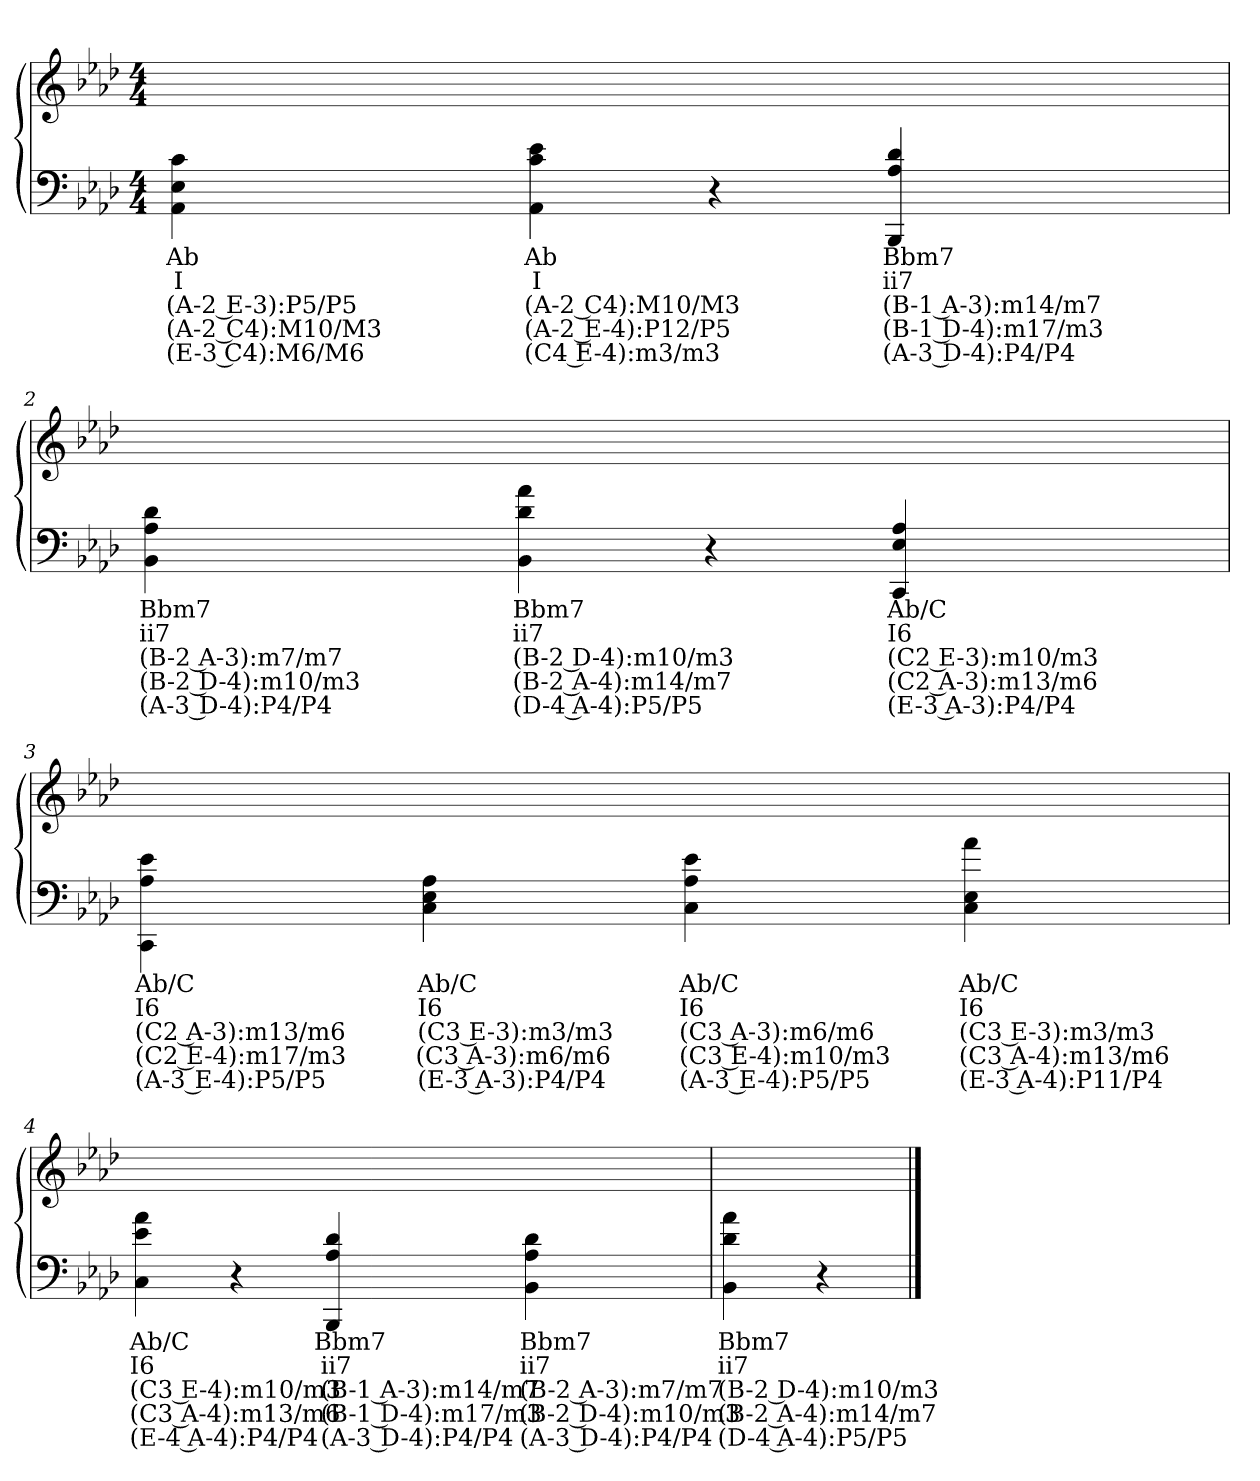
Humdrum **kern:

**kern	**text	**text	**text	**text	**text	**kern
*part2	*part2	*part2	*part2	*part2	*part2	*part1
*staff2	*staff2	*staff2	*staff2	*staff2	*staff2	*staff1
*clefF4	*	*	*	*	*	*clefG2
*k[b-e-a-d-]	*	*	*	*	*	*k[b-e-a-d-]
*A-:	*	*	*	*	*	*A-:
*M4/4	*	*	*	*	*	*M4/4
*MM60	*	*	*	*	*	*MM60
=1	=1	=1	=1	=1	=1	=1
4AA- 4E- 4c	Ab	I	(A-2 E-3):P5/P5	(A-2 C4):M10/M3	(E-3 C4):M6/M6	1ryy
4AA- 4c 4e-	Ab	I	(A-2 C4):M10/M3	(A-2 E-4):P12/P5	(C4 E-4):m3/m3	.
4r	.	.	.	.	.	.
4BBB- 4A- 4d-	Bbm7	ii7	(B-1 A-3):m14/m7	(B-1 D-4):m17/m3	(A-3 D-4):P4/P4	.
=2	=2	=2	=2	=2	=2	=2
4BB- 4A- 4d-	Bbm7	ii7	(B-2 A-3):m7/m7	(B-2 D-4):m10/m3	(A-3 D-4):P4/P4	1ryy
4BB- 4d- 4a-	Bbm7	ii7	(B-2 D-4):m10/m3	(B-2 A-4):m14/m7	(D-4 A-4):P5/P5	.
4r	.	.	.	.	.	.
4CC 4E- 4A-	Ab/C	I6	(C2 E-3):m10/m3	(C2 A-3):m13/m6	(E-3 A-3):P4/P4	.
=3	=3	=3	=3	=3	=3	=3
4CC 4A- 4e-	Ab/C	I6	(C2 A-3):m13/m6	(C2 E-4):m17/m3	(A-3 E-4):P5/P5	1ryy
4C 4E- 4A-	Ab/C	I6	(C3 E-3):m3/m3	(C3 A-3):m6/m6	(E-3 A-3):P4/P4	.
4C 4A- 4e-	Ab/C	I6	(C3 A-3):m6/m6	(C3 E-4):m10/m3	(A-3 E-4):P5/P5	.
4C 4E- 4a-	Ab/C	I6	(C3 E-3):m3/m3	(C3 A-4):m13/m6	(E-3 A-4):P11/P4	.
=4	=4	=4	=4	=4	=4	=4
4C 4e- 4a-	Ab/C	I6	(C3 E-4):m10/m3	(C3 A-4):m13/m6	(E-4 A-4):P4/P4	1ryy
4r	.	.	.	.	.	.
4BBB- 4A- 4d-	Bbm7	ii7	(B-1 A-3):m14/m7	(B-1 D-4):m17/m3	(A-3 D-4):P4/P4	.
4BB- 4A- 4d-	Bbm7	ii7	(B-2 A-3):m7/m7	(B-2 D-4):m10/m3	(A-3 D-4):P4/P4	.
=5	=5	=5	=5	=5	=5	=5
4BB- 4d- 4a-	Bbm7	ii7	(B-2 D-4):m10/m3	(B-2 A-4):m14/m7	(D-4 A-4):P5/P5	2ryy
4r	.	.	.	.	.	.
==	==	==	==	==	==	==
*-	*-	*-	*-	*-	*-	*-
